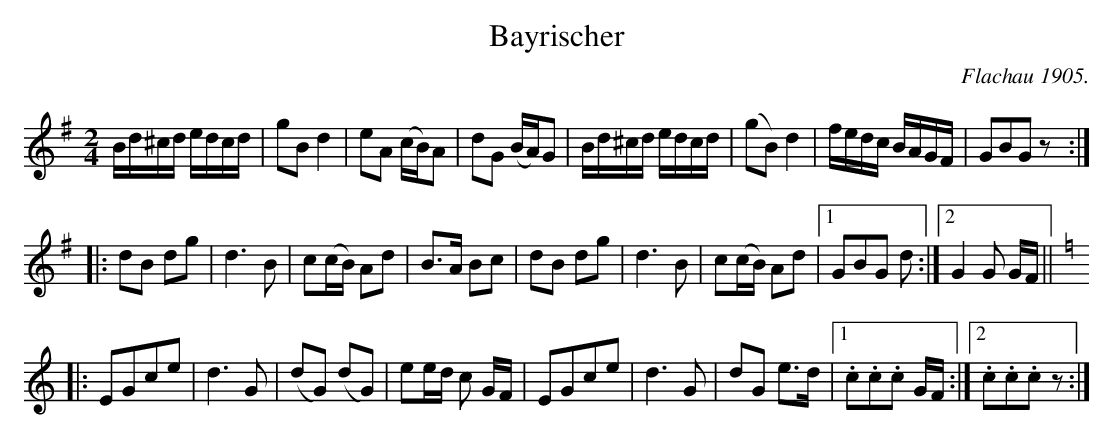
X:1
T:Bayrischer
C:Flachau 1905.
M:2/4
L:1/16
K:G
Bd^cd edcd|g2B2d4|e2A2 (cB)A2|d2G2 (BA)G2|\
Bd^cd edcd|(g2B2)d4|fedc BAGF|G2B2G2z2:|
|:d2B2 d2g2|d6B2|c2(cB) A2d2|B3A B2c2|d2B2 d2g2|\
d6B2|c2(cB) A2d2|1G2B2G2 d2:|2G4G2 GF||
K:C
|:E2G2c2e2|d6G2|(d2G2) (d2G2)|e2ed c2 GF|E2G2c2e2|\
d6G2|d2G2 e2>d2|1.c2.c2.c2 GF:|2.c2.c2.c2z2:|
